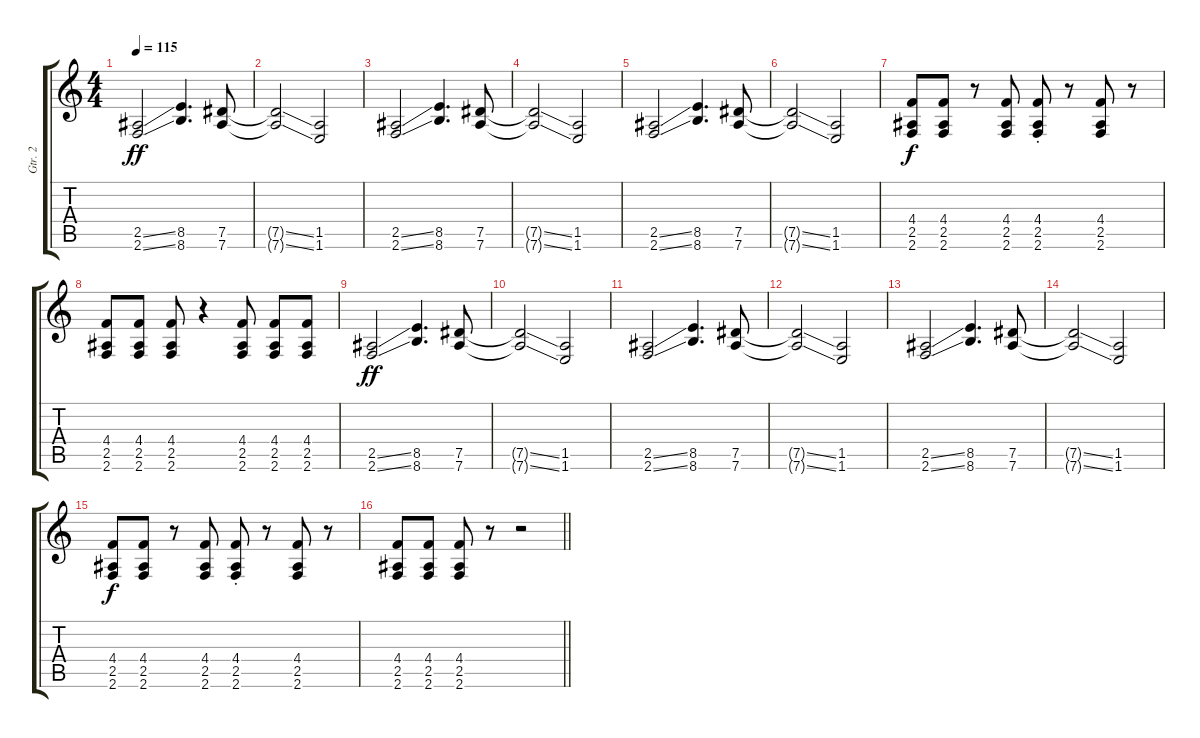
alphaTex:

\track ("Gtr. 2" "Gtr. 2") {instrument overdrivenguitar}
\staff {score tabs}
\tuning (Eb4 Bb3 Gb3 Db3 Ab2 Eb2) {hide}
\ts (4 4)
\tempo 115
\clef g2
\ks c
(2.5{ss} 2.6{ss}).2{dy ff balance 8} (8.5 8.6).4{d} (7.5 7.6).8 |
(7.5{ss t} 7.6{ss t}).2 (1.5 1.6).2 |
(2.5{ss} 2.6{ss}).2 (8.5 8.6).4{d} (7.5 7.6).8 |
(7.5{ss t} 7.6{ss t}).2 (1.5 1.6).2 |
(2.5{ss} 2.6{ss}).2 (8.5 8.6).4{d} (7.5 7.6).8 |
(7.5{ss t} 7.6{ss t}).2 (1.5 1.6).2 |
(4.4 2.5 2.6).8{dy f balance 0} (4.4 2.5 2.6).8 r.8 (4.4 2.5 2.6).8 (4.4{st} 2.5{st} 2.6{st}).8 r.8 (4.4 2.5 2.6).8 r.8 |
(4.4 2.5 2.6).8 (4.4 2.5 2.6).8 (4.4 2.5 2.6).8 r.4 (4.4 2.5 2.6).8 (4.4 2.5 2.6).8 (4.4 2.5 2.6).8 |
(2.5{ss} 2.6{ss}).2{dy ff balance 8} (8.5 8.6).4{d} (7.5 7.6).8 |
(7.5{ss t} 7.6{ss t}).2 (1.5 1.6).2 |
(2.5{ss} 2.6{ss}).2 (8.5 8.6).4{d} (7.5 7.6).8 |
(7.5{ss t} 7.6{ss t}).2 (1.5 1.6).2 |
(2.5{ss} 2.6{ss}).2 (8.5 8.6).4{d} (7.5 7.6).8 |
(7.5{ss t} 7.6{ss t}).2 (1.5 1.6).2 |
(4.4 2.5 2.6).8{dy f balance 0} (4.4 2.5 2.6).8 r.8 (4.4 2.5 2.6).8 (4.4{st} 2.5{st} 2.6{st}).8 r.8 (4.4 2.5 2.6).8 r.8 |
\barLineRight lightlight
(4.4 2.5 2.6).8 (4.4 2.5 2.6).8 (4.4 2.5 2.6).8 r.8 r.2
